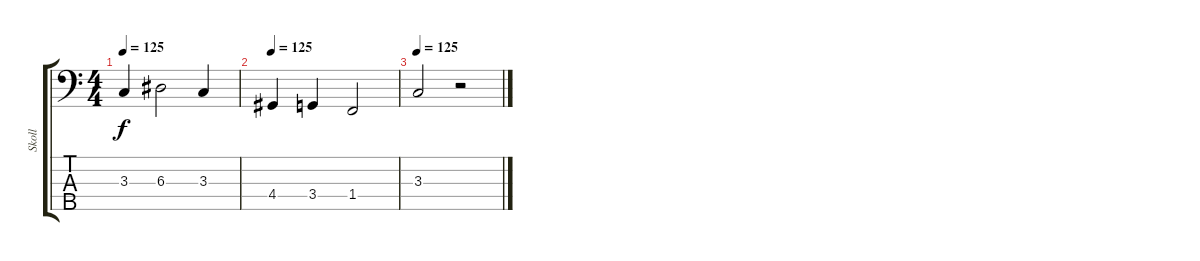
\track ("Skoll" "Skoll") {instrument electricbassfinger}
\staff {score tabs}
\tuning (G2 D2 A1 E1 B0) {hide}
\ts (4 4)
\tempo 125
\clef f4
\ks c
3.3.4{dy f} 6.3.2 3.3.4 |
\tempo 125
4.4.4 3.4.4 1.4.2 |
\tempo 125
3.3.2 r.2
